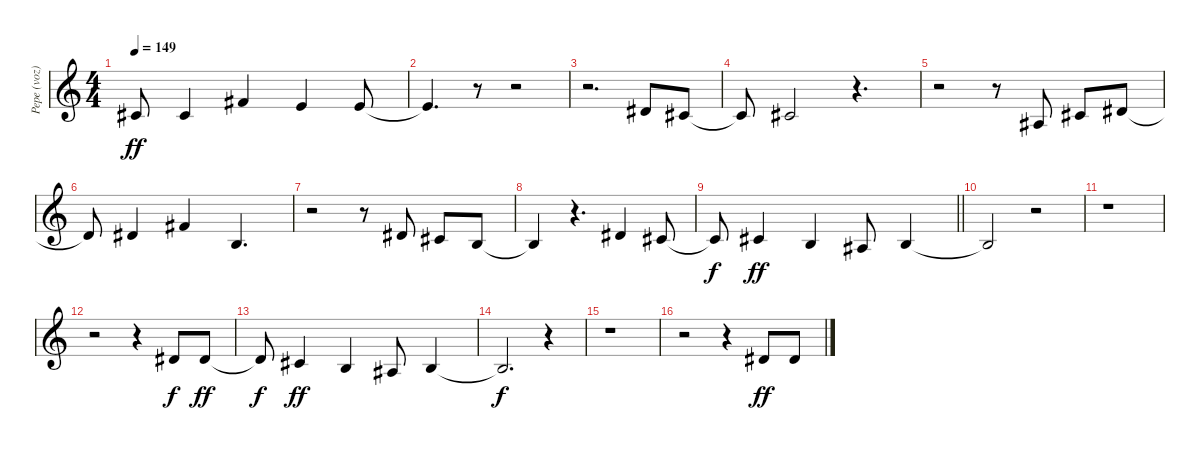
\track ("Pepe (voz)" "Pepe (voz)") {instrument tenorsax}
\staff {score}
\tuning (Eb4 Bb3 Gb3 Db3 Ab2 Eb2) {hide}
\ts (4 4)
\tempo 149
\clef g2
\ks c
7.3{t}.8{dy ff} 7.3.4 8.2.4 6.2.4 10.3.8 |
10.3{t}.4{d} r.8 r.2 |
r.2{d} 5.2.8 3.2.8 |
3.2{t}.8 3.2.2 r.4{d} |
r.2 r.8 4.3.8 7.3.8 5.2.8 |
5.2{t}.8 5.2.4 8.2.4 5.3.4{d} |
r.2 r.8 9.3.8 12.4.8 10.4.8 |
10.4{t}.4 r.4{d} 9.3.4 7.3.8 |
\barLineRight lightlight
7.3{t}.8{dy f} 7.3.4{dy ff} 5.3.4 4.3.8 5.3.4 |
5.3{t}.2 r.2 |
r.1 |
r.2 r.4 9.3.8{dy f} 9.3.8{dy ff} |
9.3{t}.8{dy f} 7.3.4{dy ff} 5.3.4 4.3.8 5.3.4 |
5.3{t}.2{d dy f} r.4 |
r.1 |
r.2 r.4 9.3.8{dy ff} 9.3.8
